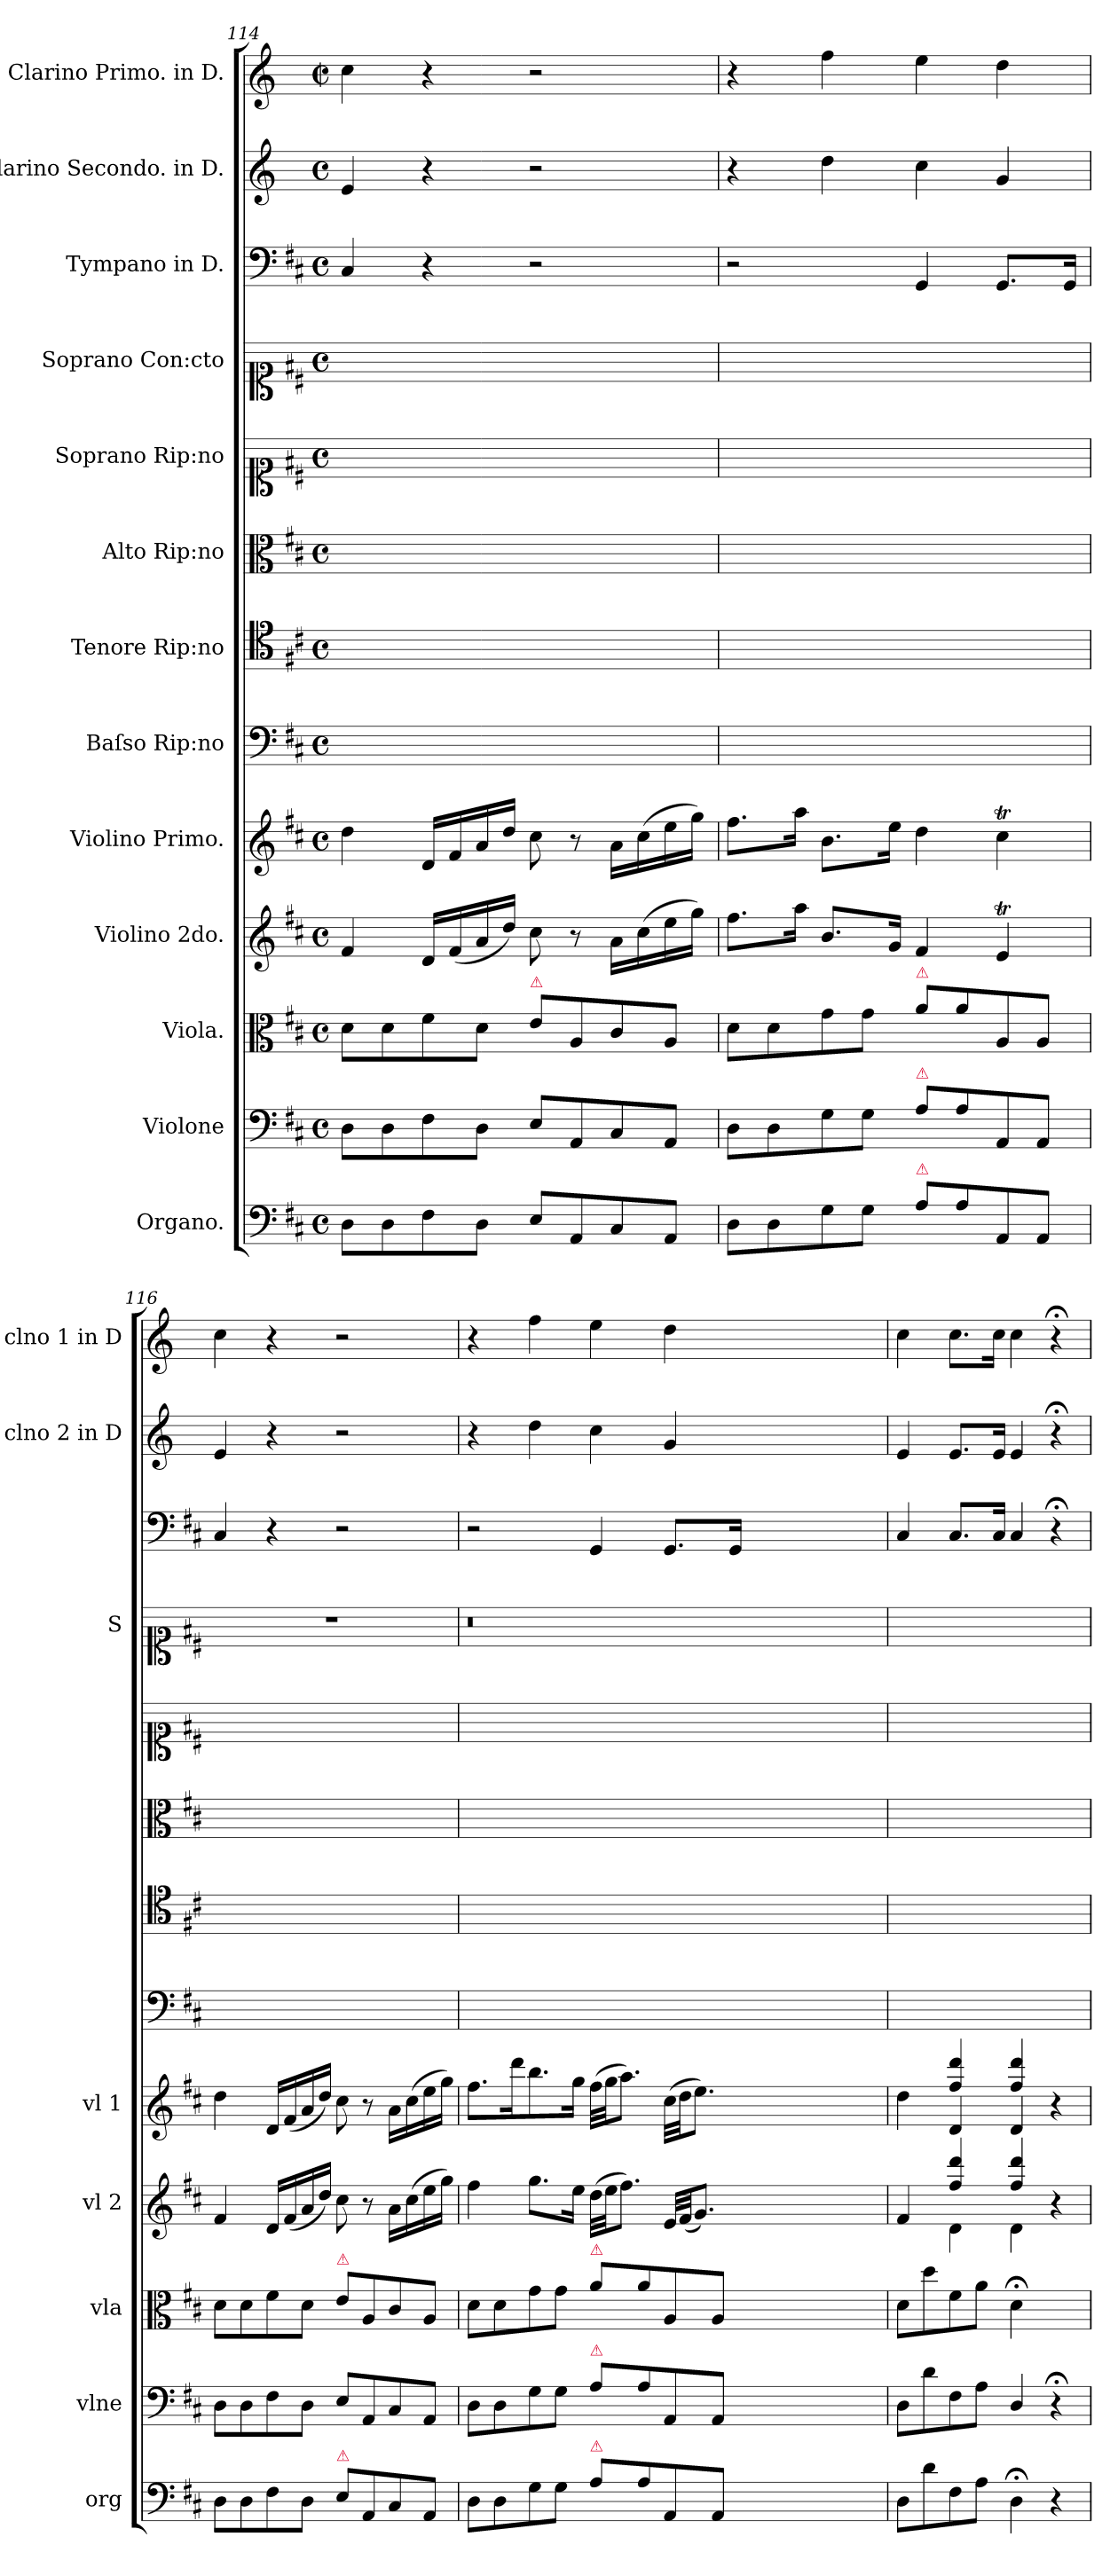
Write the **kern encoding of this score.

**kern	**kern	**kern	**kern	**kern	**kern	**kern	**kern	**kern	**kern	**kern	**kern	**kern
*part13	*part12	*part11	*part10	*part9	*part8	*part7	*part6	*part5	*part4	*part3	*part2	*part1
*staff13	*staff12	*staff11	*staff10	*staff9	*staff8	*staff7	*staff6	*staff5	*staff4	*staff3	*staff2	*staff1
*I"Organo.	*I"Violone	*I"Viola.	*I"Violino 2do.	*I"Violino Primo.	*I"Baſso Rip:no	*I"Tenore Rip:no	*I"Alto Rip:no	*I"Soprano Rip:no	*I"Soprano Con:cto	*I"Tympano in D.	*I"Clarino Secondo. in D.	*I"Clarino Primo. in D.
*I'org	*I'vlne	*I'vla	*I'vl 2	*I'vl 1	*	*	*	*	*I'S	*	*I'clno 2 in D	*I'clno 1 in D
*clefF4	*clefF4	*clefC3	*clefG2	*clefG2	*clefF4	*clefC4	*clefC3	*clefC1	*clefC1	*clefF4	*clefG2	*clefG2
*	*	*	*	*	*	*	*	*	*	*ITrd-1c-1	*ITrd-1c-2	*ITrd-1c-2
*k[f#c#]	*k[f#c#]	*k[f#c#]	*k[f#c#]	*k[f#c#]	*k[f#c#]	*k[f#c#]	*k[f#c#]	*k[f#c#]	*k[f#c#]	*k[b-e-a-]	*k[f#c#]	*k[f#c#]
*M4/4	*M4/4	*M4/4	*M4/4	*M4/4	*M4/4	*M4/4	*M4/4	*M4/4	*M4/4	*M4/4	*M4/4	*M4/4
*met(c)	*met(c)	*met(c)	*met(c)	*met(c)	*met(c)	*met(c)	*met(c)	*met(c)	*met(c)	*met(c)	*met(c)	*met(c|)
=114	=114	=114	=114	=114	=114	=114	=114	=114	=114	=114	=114	=114
8D\L	8D\L	8d\L	4f#/	4dd\	1ryy	1ryy	1ryy	1ryy	1ryy	4D/	4f#/	4dd\
8D\	8D\	8d\	.	.	.	.	.	.	.	.	.	.
8F#\	8F#\	8f#\	16d/LL	16d/LL	.	.	.	.	.	4r	4r	4r
.	.	.	(16f#/	16f#/	.	.	.	.	.	.	.	.
8D\J	8D\J	8d\J	16a/	16a/	.	.	.	.	.	.	.	.
.	.	.	16dd/JJ)	16dd/JJ	.	.	.	.	.	.	.	.
!	!	!LO:TX:a:color=crimson:t=⚠	!	!	!	!	!	!	!	!	!	!
8E/L	8E/L	8e\L	8cc#\	8cc#\	.	.	.	.	.	2r	2r	2r
8AA/	8AA/	8A/	8r	8r	.	.	.	.	.	.	.	.
8C#/	8C#/	8c#/	16a\LL	16a\LL	.	.	.	.	.	.	.	.
.	.	.	(16cc#\	(16cc#\	.	.	.	.	.	.	.	.
8AA/J	8AA/J	8A/J	16ee\	16ee\	.	.	.	.	.	.	.	.
.	.	.	16gg\JJ)	16gg\JJ)	.	.	.	.	.	.	.	.
=115	=115	=115	=115	=115	=115	=115	=115	=115	=115	=115	=115	=115
8D\L	8D\L	8d\L	8.ff#\L	8.ff#\L	1ryy	1ryy	1ryy	1ryy	1ryy	2r	4r	4r
8D\	8D\	8d\	.	.	.	.	.	.	.	.	.	.
.	.	.	16aa\Jk	16aa\Jk	.	.	.	.	.	.	.	.
8G\	8G\	8g\	8.b/L	8.b\L	.	.	.	.	.	.	4ee\	4gg\
8G\J	8G\J	8g\J	.	.	.	.	.	.	.	.	.	.
.	.	.	16g/Jk	16ee\Jk	.	.	.	.	.	.	.	.
!	!	!LO:TX:a:color=crimson:t=⚠	!	!	!	!	!	!	!	!	!	!
!	!LO:TX:a:color=crimson:t=⚠	!	!	!	!	!	!	!	!	!	!	!
!LO:TX:a:color=crimson:t=⚠	!	!	!	!	!	!	!	!	!	!	!	!
8A\L	8A\L	8a\L	4f#/	4dd\	.	.	.	.	.	4AA-/	4dd\	4ff#\
8A\	8A\	8a\	.	.	.	.	.	.	.	.	.	.
8AA/	8AA/	8A/	4eT/	4cc#t\	.	.	.	.	.	8.AA-/L	4a/	4ee\
8AA/J	8AA/J	8A/J	.	.	.	.	.	.	.	.	.	.
.	.	.	.	.	.	.	.	.	.	16AA-/Jk	.	.
=116	=116	=116	=116	=116	=116	=116	=116	=116	=116	=116	=116	=116
8D\L	8D\L	8d\L	4f#/	4dd\	1ryy	1ryy	1ryy	1ryy	1r	4D/	4f#/	4dd\
8D\	8D\	8d\	.	.	.	.	.	.	.	.	.	.
8F#\	8F#\	8f#\	16d/LL	16d/LL	.	.	.	.	.	4r	4r	4r
.	.	.	(16f#/	(16f#/	.	.	.	.	.	.	.	.
8D\J	8D\J	8d\J	16a/	16a/	.	.	.	.	.	.	.	.
.	.	.	16dd/JJ)	16dd/JJ)	.	.	.	.	.	.	.	.
!	!	!LO:TX:a:color=crimson:t=⚠	!	!	!	!	!	!	!	!	!	!
!LO:TX:a:color=crimson:t=⚠	!	!	!	!	!	!	!	!	!	!	!	!
8E\L	8E/L	8e\L	8cc#\	8cc#\	.	.	.	.	.	2r	2r	2r
8AA/	8AA/	8A/	8r	8r	.	.	.	.	.	.	.	.
8C#/	8C#/	8c#/	16a\LL	16a\LL	.	.	.	.	.	.	.	.
.	.	.	(16cc#\	(16cc#\	.	.	.	.	.	.	.	.
8AA/J	8AA/J	8A/J	16ee\	16ee\	.	.	.	.	.	.	.	.
.	.	.	16gg\JJ)	16gg\JJ)	.	.	.	.	.	.	.	.
=117	=117	=117	=117	=117	=117	=117	=117	=117	=117	=117	=117	=117
8D\L	8D\L	8d\L	4ff#\	8.ff#\L	1ryy	1ryy	1ryy	1ryy	0.r	2r	4r	4r
8D\	8D\	8d\	.	.	.	.	.	.	.	.	.	.
.	.	.	.	16ddd\K	.	.	.	.	.	.	.	.
8G\	8G\	8g\	8.gg\L	8.bb\	.	.	.	.	.	.	4ee\	4gg\
8G\J	8G\J	8g\J	.	.	.	.	.	.	.	.	.	.
.	.	.	16ee\Jk	16gg\Jk	.	.	.	.	.	.	.	.
!	!	!LO:TX:a:color=crimson:t=⚠	!	!	!	!	!	!	!	!	!	!
!	!LO:TX:a:color=crimson:t=⚠	!	!	!	!	!	!	!	!	!	!	!
!LO:TX:a:color=crimson:t=⚠	!	!	!	!	!	!	!	!	!	!	!	!
8A\L	8A\L	8a\L	(32dd\LLL	(32ff#\LLL	.	.	.	.	.	4AA-/	4dd\	4ff#\
.	.	.	32ee\JJ	32gg\JJ	.	.	.	.	.	.	.	.
.	.	.	8.ff#\J)	8.aa\J)	.	.	.	.	.	.	.	.
8A\	8A\	8a\	.	.	.	.	.	.	.	.	.	.
8AA/	8AA/	8A/	32e/LLL	(32cc#\LLL	.	.	.	.	.	8.AA-/L	4a/	4ee\
.	.	.	(32f#/JJ	32dd\JJ	.	.	.	.	.	.	.	.
.	.	.	8.g/J)	8.ee\J)	.	.	.	.	.	.	.	.
8AA/J	8AA/J	8A/J	.	.	.	.	.	.	.	.	.	.
.	.	.	.	.	.	.	.	.	.	16AA-/Jk	.	.
0ryy	0ryy	0ryy	0ryy	0ryy	0ryy	0ryy	0ryy	0ryy	.	0ryy	0ryy	0ryy
=118	=118	=118	=118	=118	=118	=118	=118	=118	=118	=118	=118	=118
*	*	*	*^	*^	*	*	*	*	*	*	*	*
8D\L	8D\L	8d\L	4f#/	4ryy	4dd\	4ryy	1ryy	1ryy	1ryy	1ryy	1ryy	4D/	4f#/	4dd\
8d\	8d\	8dd\	.	.	.	.	.	.	.	.	.	.	.	.
8F#\	8F#\	8f#\	4ff#/ 4ddd/	4d\	4ff#/ 4ddd/	4d/	.	.	.	.	.	8.D/L	8.f#/L	8.dd\L
8A\J	8A\J	8a\J	.	.	.	.	.	.	.	.	.	.	.	.
.	.	.	.	.	.	.	.	.	.	.	.	16D/Jk	16f#/Jk	16dd\Jk
4D;<\	4D/	4d;<\	4ff#/ 4ddd/	4d\	4ff#/ 4ddd/	4d/	.	.	.	.	.	4D/	4f#/	4dd\
4r	4r;<	4ryy	4r	4ryy	4r	4ryy	.	.	.	.	.	4r;<	4r;<	4r;<
*	*	*	*v	*v	*	*	*	*	*	*	*	*	*	*
*	*	*	*	*v	*v	*	*	*	*	*	*	*	*
=	=	=	=	=	=	=	=	=	=	=	=	=
*-	*-	*-	*-	*-	*-	*-	*-	*-	*-	*-	*-	*-
